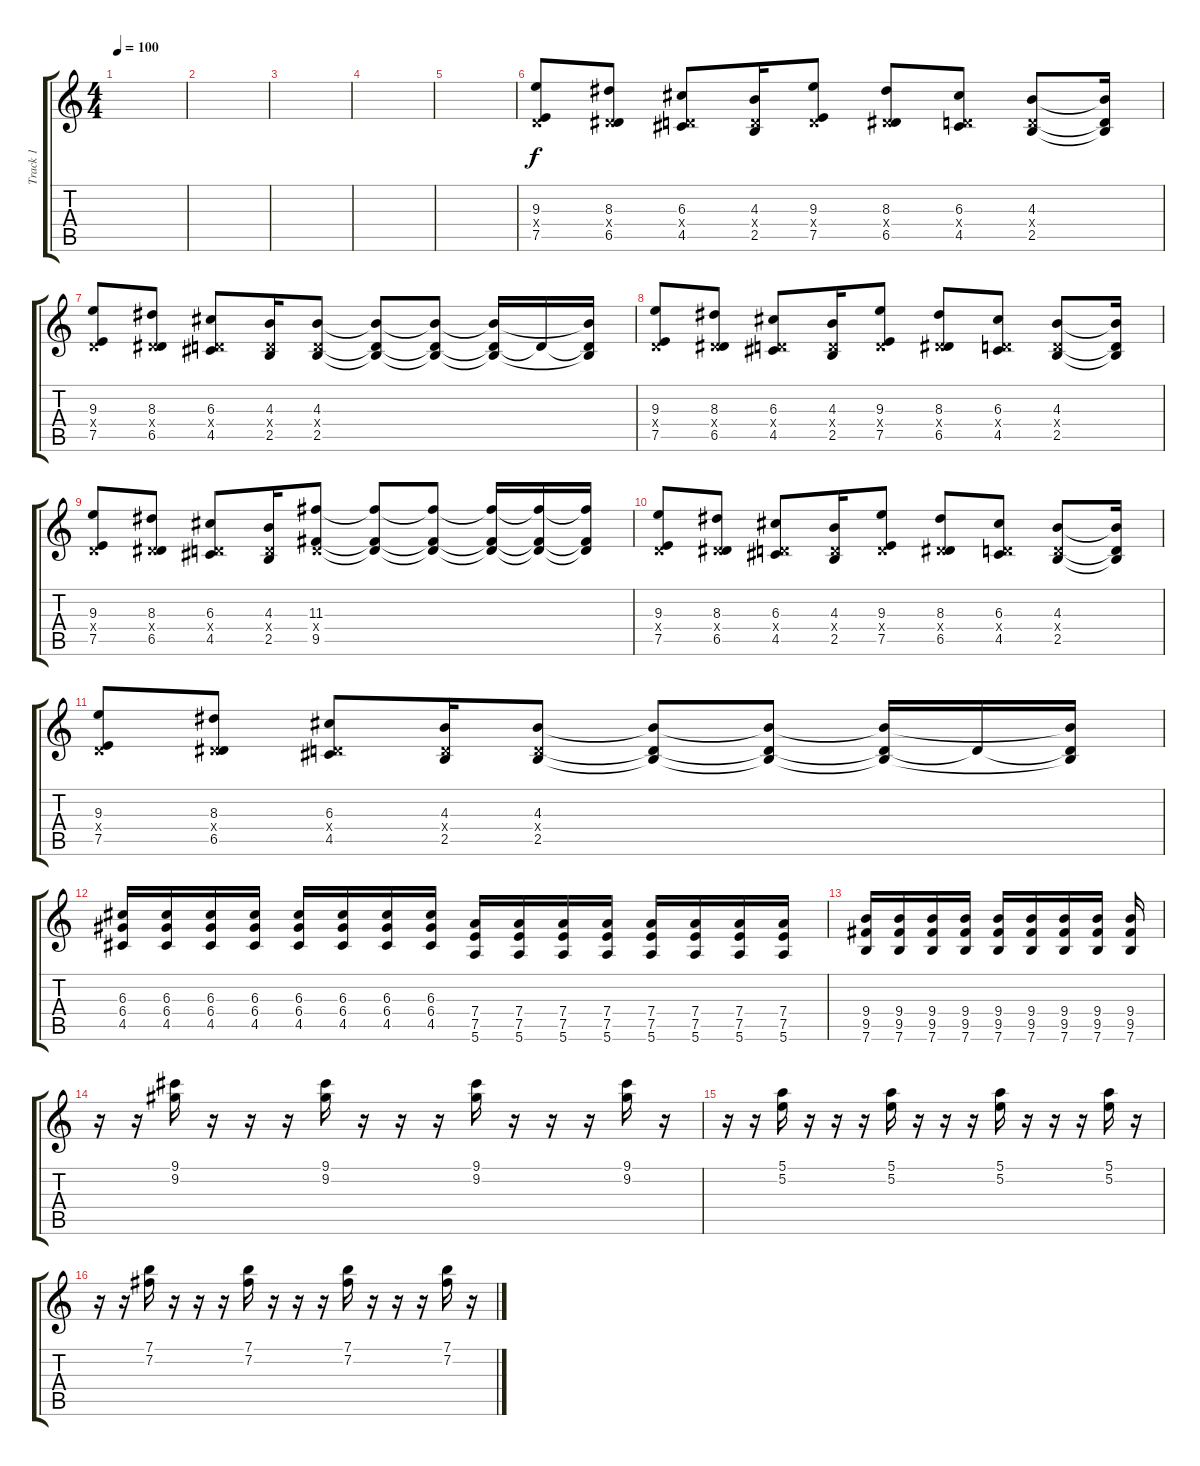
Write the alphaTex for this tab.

\track ("Track 1" "Track 1") {instrument overdrivenguitar}
\staff {score tabs}
\tuning (E4 B3 G3 D3 A2 E2) {hide}
\ts (4 4)
\tempo 100
\clef g2
\ks c
|
|
|
|
|
(9.3 0.4{x} 7.5).8 (8.3 0.4{x} 6.5).8 (6.3 0.4{x} 4.5).8 (4.3 0.4{x} 2.5).16 (9.3 0.4{x} 7.5).8 (8.3 0.4{x} 6.5).8 (6.3 0.4{x} 4.5).8 (4.3 0.4{x} 2.5).8 (4.3{t} 0.4{t} 2.5{t}).16 |
(9.3 0.4{x} 7.5).8 (8.3 0.4{x} 6.5).8 (6.3 0.4{x} 4.5).8 (4.3 0.4{x} 2.5).16 (4.3 0.4{x} 2.5).8 (4.3{t} 0.4{t} 2.5{t}).8 (4.3{t} 0.4{t} 2.5{t}).8 (4.3{t} 0.4{t} 2.5{t}).16 0.4{t}.16 (4.3{t} 0.4{t} 2.5{t}).16 |
(9.3 0.4{x} 7.5).8 (8.3 0.4{x} 6.5).8 (6.3 0.4{x} 4.5).8 (4.3 0.4{x} 2.5).16 (9.3 0.4{x} 7.5).8 (8.3 0.4{x} 6.5).8 (6.3 0.4{x} 4.5).8 (4.3 0.4{x} 2.5).8 (4.3{t} 0.4{t} 2.5{t}).16 |
(9.3 0.4{x} 7.5).8 (8.3 0.4{x} 6.5).8 (6.3 0.4{x} 4.5).8 (4.3 0.4{x} 2.5).16 (11.3 0.4{x} 9.5).8 (11.3{t} 0.4{t} 9.5{t}).8 (11.3{t} 0.4{t} 9.5{t}).8 (11.3{t} 0.4{t} 9.5{t}).16 (11.3{t} 0.4{t} 9.5{t}).16 (11.3{t} 0.4{t} 9.5{t}).16 |
(9.3 0.4{x} 7.5).8 (8.3 0.4{x} 6.5).8 (6.3 0.4{x} 4.5).8 (4.3 0.4{x} 2.5).16 (9.3 0.4{x} 7.5).8 (8.3 0.4{x} 6.5).8 (6.3 0.4{x} 4.5).8 (4.3 0.4{x} 2.5).8 (4.3{t} 0.4{t} 2.5{t}).16 |
(9.3 0.4{x} 7.5).8 (8.3 0.4{x} 6.5).8 (6.3 0.4{x} 4.5).8 (4.3 0.4{x} 2.5).16 (4.3 0.4{x} 2.5).8 (4.3{t} 0.4{t} 2.5{t}).8 (4.3{t} 0.4{t} 2.5{t}).8 (4.3{t} 0.4{t} 2.5{t}).16 0.4{t}.16 (4.3{t} 0.4{t} 2.5{t}).16 |
(6.3 6.4 4.5).16{instrument electricguitarmuted} (6.3 6.4 4.5).16 (6.3 6.4 4.5).16 (6.3 6.4 4.5).16 (6.3 6.4 4.5).16 (6.3 6.4 4.5).16 (6.3 6.4 4.5).16 (6.3 6.4 4.5).16 (7.4 7.5 5.6).16 (7.4 7.5 5.6).16 (7.4 7.5 5.6).16 (7.4 7.5 5.6).16 (7.4 7.5 5.6).16 (7.4 7.5 5.6).16 (7.4 7.5 5.6).16 (7.4 7.5 5.6).16 |
(9.4 9.5 7.6).16{instrument overdrivenguitar} (9.4 9.5 7.6).16 (9.4 9.5 7.6).16 (9.4 9.5 7.6).16 (9.4 9.5 7.6).16 (9.4 9.5 7.6).16 (9.4 9.5 7.6).16 (9.4 9.5 7.6).16 (9.4 9.5 7.6).16 |
r.16 r.16 (9.1 9.2).16 r.16 r.16 r.16 (9.1 9.2).16 r.16 r.16 r.16 (9.1 9.2).16 r.16 r.16 r.16 (9.1 9.2).16 r.16 |
r.16 r.16 (5.1 5.2).16 r.16 r.16 r.16 (5.1 5.2).16 r.16 r.16 r.16 (5.1 5.2).16 r.16 r.16 r.16 (5.1 5.2).16 r.16 |
r.16 r.16 (7.1 7.2).16 r.16 r.16 r.16 (7.1 7.2).16 r.16 r.16 r.16 (7.1 7.2).16 r.16 r.16 r.16 (7.1 7.2).16 r.16
